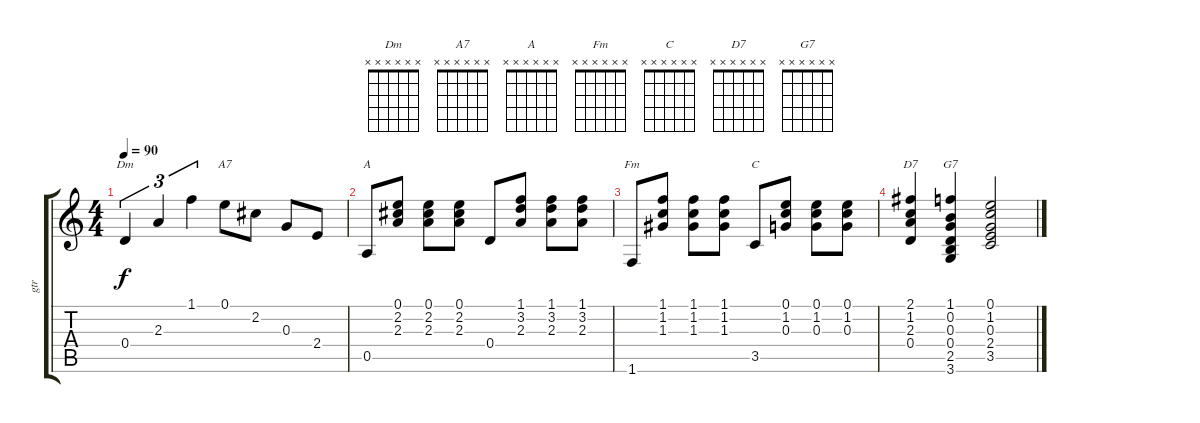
\track ("gtr" "gtr") {instrument acousticguitarnylon}
\staff {score tabs}
\tuning (E4 B3 G3 D3 A2 E2) {hide}
\chord ("Dm" x x x x x x)
\chord ("A7" x x x x x x)
\chord ("A" x x x x x x)
\chord ("Fm" x x x x x x)
\chord ("C" x x x x x x)
\chord ("D7" x x x x x x)
\chord ("G7" x x x x x x)
\ts (4 4)
\tempo 90
\clef g2
\ks c
0.4.4{tu (3 2) ch "Dm" dy f} 2.3.4{tu (3 2)} 1.1.4{tu (3 2)} 0.1.8{ch "A7"} 2.2.8 0.3.8 2.4.8 |
0.5.8{ch "A"} (0.1 2.2 2.3).8 (0.1 2.2 2.3).8 (0.1 2.2 2.3).8 0.4.8 (1.1 3.2 2.3).8 (1.1 3.2 2.3).8 (1.1 3.2 2.3).8 |
1.6.8{ch "Fm"} (1.1 1.2 1.3).8 (1.1 1.2 1.3).8 (1.1 1.2 1.3).8 3.5.8{ch "C"} (0.1 1.2 0.3).8 (0.1 1.2 0.3).8 (0.1 1.2 0.3).8 |
(2.1 1.2 2.3 0.4).4{ch "D7"} (1.1 0.2 0.3 0.4 2.5 3.6).4{ch "G7"} (0.1 1.2 0.3 2.4 3.5).2
